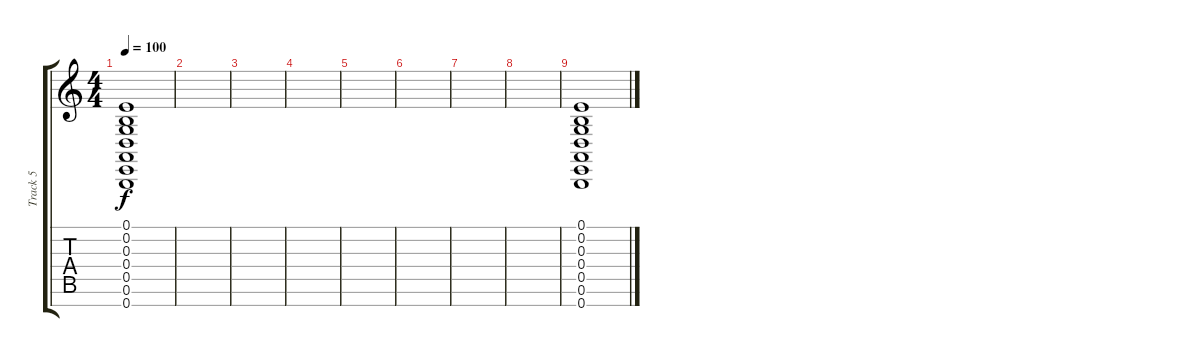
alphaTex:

\track ("Track 5" "Track 5") {instrument taikodrum}
\staff {score tabs}
\tuning (E4 B3 G3 D3 A2 E2 B1) {hide}
\ts (4 4)
\tempo 100
\clef g2
\ks c
(0.1 0.2 0.3 0.4 0.5 0.6 0.7).1{dy f instrument taikodrum} |
|
|
|
|
|
|
|
(0.1 0.2 0.3 0.4 0.5 0.6 0.7).1
